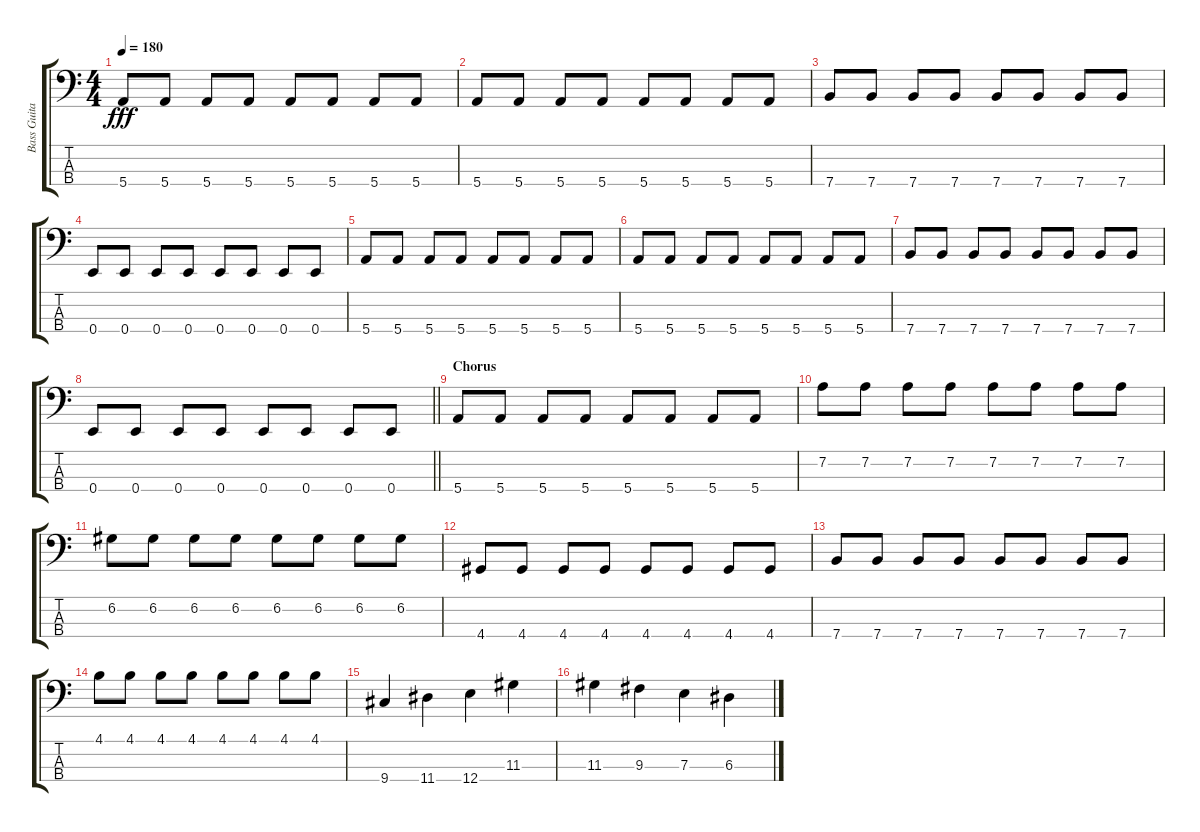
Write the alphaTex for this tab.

\track ("Bass Guitar" "Bass Guita") {instrument electricbasspick}
\staff {score tabs}
\tuning (G2 D2 A1 E1) {hide}
\ts (4 4)
\tempo 180
\clef f4
\ks c
5.4.8{dy fff} 5.4.8 5.4.8 5.4.8 5.4.8 5.4.8 5.4.8 5.4.8 |
5.4.8 5.4.8 5.4.8 5.4.8 5.4.8 5.4.8 5.4.8 5.4.8 |
7.4.8 7.4.8 7.4.8 7.4.8 7.4.8 7.4.8 7.4.8 7.4.8 |
0.4.8 0.4.8 0.4.8 0.4.8 0.4.8 0.4.8 0.4.8 0.4.8 |
5.4.8 5.4.8 5.4.8 5.4.8 5.4.8 5.4.8 5.4.8 5.4.8 |
5.4.8 5.4.8 5.4.8 5.4.8 5.4.8 5.4.8 5.4.8 5.4.8 |
7.4.8 7.4.8 7.4.8 7.4.8 7.4.8 7.4.8 7.4.8 7.4.8 |
\barLineRight lightlight
0.4.8 0.4.8 0.4.8 0.4.8 0.4.8 0.4.8 0.4.8 0.4.8 |
\section ("" "Chorus")
5.4.8 5.4.8 5.4.8 5.4.8 5.4.8 5.4.8 5.4.8 5.4.8 |
7.2.8 7.2.8 7.2.8 7.2.8 7.2.8 7.2.8 7.2.8 7.2.8 |
6.2.8 6.2.8 6.2.8 6.2.8 6.2.8 6.2.8 6.2.8 6.2.8 |
4.4.8 4.4.8 4.4.8 4.4.8 4.4.8 4.4.8 4.4.8 4.4.8 |
7.4.8 7.4.8 7.4.8 7.4.8 7.4.8 7.4.8 7.4.8 7.4.8 |
4.1.8 4.1.8 4.1.8 4.1.8 4.1.8 4.1.8 4.1.8 4.1.8 |
9.4.4 11.4.4 12.4.4 11.3.4 |
11.3.4 9.3.4 7.3.4 6.3.4
